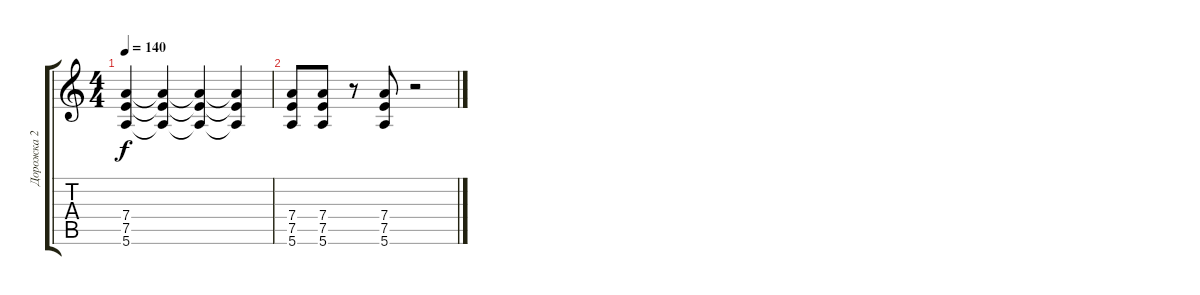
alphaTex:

\track ("Дорожка 2" "Дорожка 2") {instrument acousticguitarsteel}
\staff {score tabs}
\tuning (E4 B3 G3 D3 A2 E2) {hide}
\ts (4 4)
\tempo 140
\clef g2
\ks c
(7.4{t} 7.5{t} 5.6{t}).4{dy f} (7.4{t} 7.5{t} 5.6{t}).4 (7.4{t} 7.5{t} 5.6{t}).4 (7.4{t} 7.5{t} 5.6{t}).4 |
(7.4 7.5 5.6).8 (7.4 7.5 5.6).8 r.8 (7.4 7.5 5.6).8 r.2
